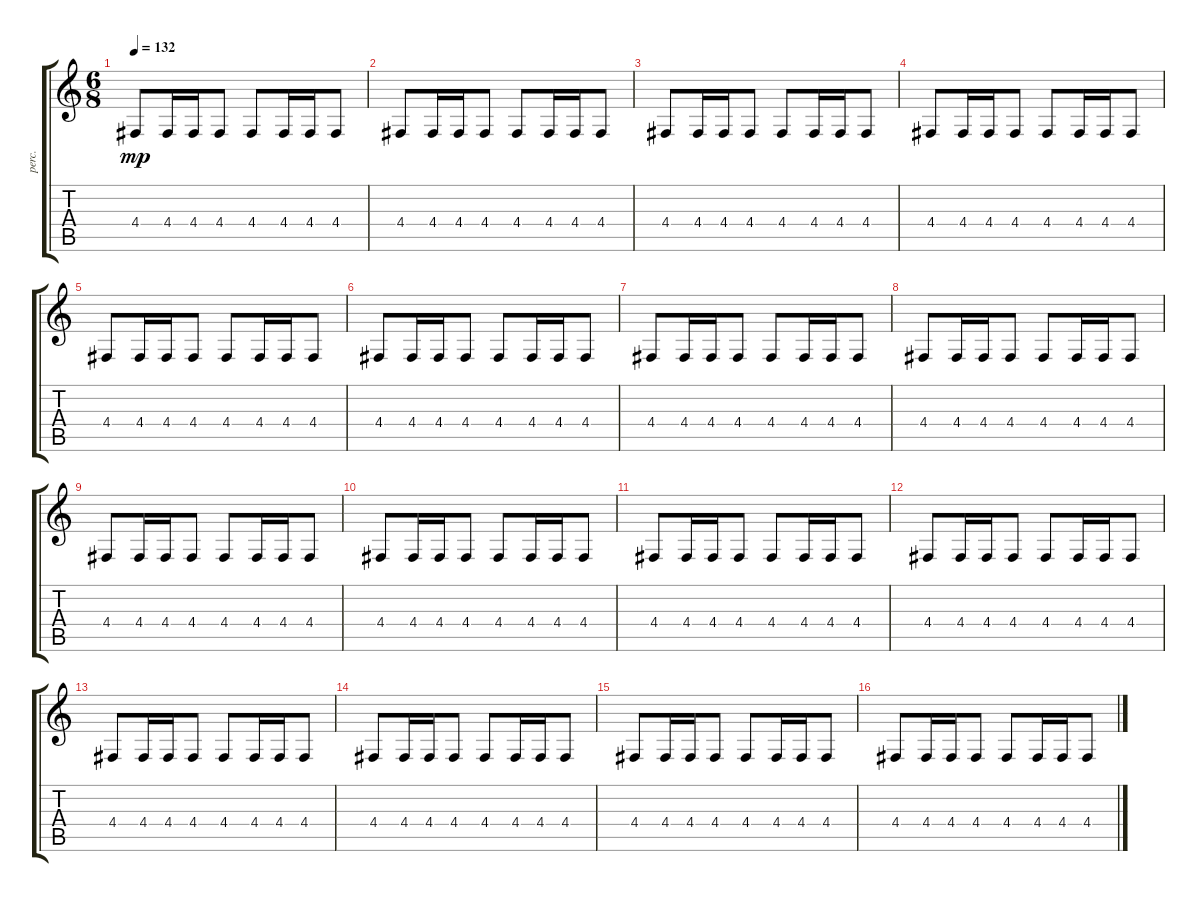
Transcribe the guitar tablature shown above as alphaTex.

\track ("perc." "perc.") {instrument acousticgrandpiano}
\staff {score tabs}
\tuning (E4 B3 G3 D3 A2 E2) {hide}
\ts (6 8)
\tempo 132
\clef g2
\ks c
4.4.8{dy mp} 4.4.16 4.4.16 4.4.8 4.4.8 4.4.16 4.4.16 4.4.8 |
4.4.8 4.4.16 4.4.16 4.4.8 4.4.8 4.4.16 4.4.16 4.4.8 |
4.4.8 4.4.16 4.4.16 4.4.8 4.4.8 4.4.16 4.4.16 4.4.8 |
4.4.8 4.4.16 4.4.16 4.4.8 4.4.8 4.4.16 4.4.16 4.4.8 |
4.4.8 4.4.16 4.4.16 4.4.8 4.4.8 4.4.16 4.4.16 4.4.8 |
4.4.8 4.4.16 4.4.16 4.4.8 4.4.8 4.4.16 4.4.16 4.4.8 |
4.4.8 4.4.16 4.4.16 4.4.8 4.4.8 4.4.16 4.4.16 4.4.8 |
4.4.8 4.4.16 4.4.16 4.4.8 4.4.8 4.4.16 4.4.16 4.4.8 |
4.4.8 4.4.16 4.4.16 4.4.8 4.4.8 4.4.16 4.4.16 4.4.8 |
4.4.8 4.4.16 4.4.16 4.4.8 4.4.8 4.4.16 4.4.16 4.4.8 |
4.4.8 4.4.16 4.4.16 4.4.8 4.4.8 4.4.16 4.4.16 4.4.8 |
4.4.8 4.4.16 4.4.16 4.4.8 4.4.8 4.4.16 4.4.16 4.4.8 |
4.4.8 4.4.16 4.4.16 4.4.8 4.4.8 4.4.16 4.4.16 4.4.8 |
4.4.8 4.4.16 4.4.16 4.4.8 4.4.8 4.4.16 4.4.16 4.4.8 |
4.4.8 4.4.16 4.4.16 4.4.8 4.4.8 4.4.16 4.4.16 4.4.8 |
4.4.8 4.4.16 4.4.16 4.4.8 4.4.8 4.4.16 4.4.16 4.4.8
